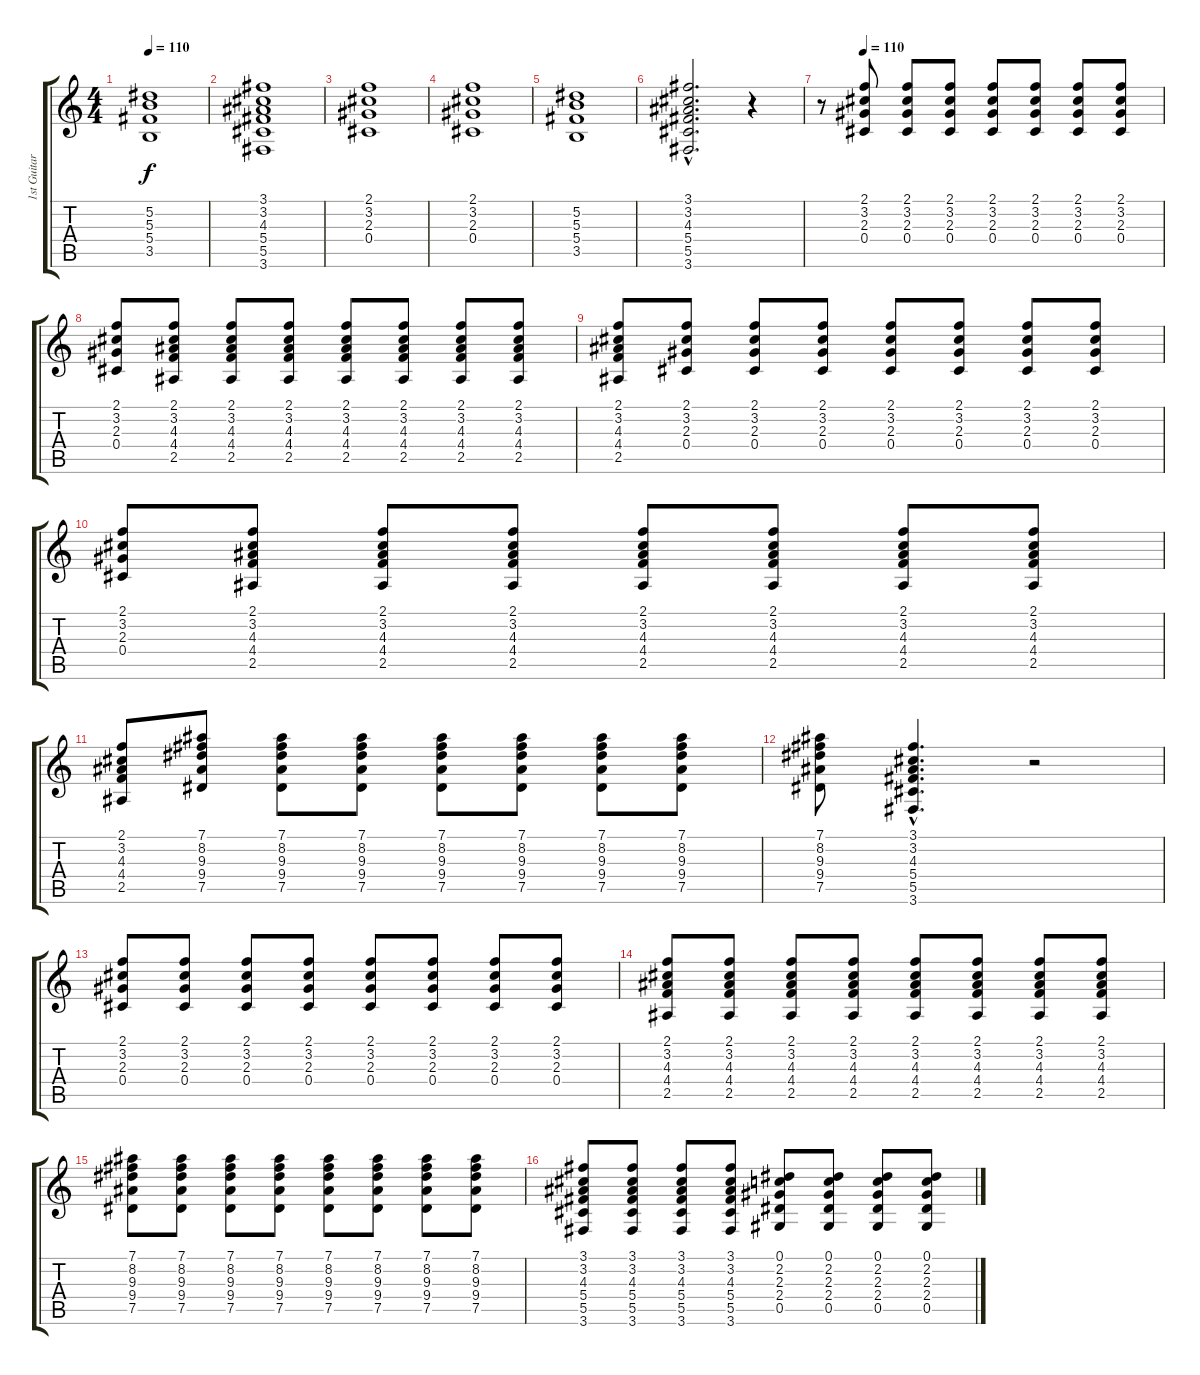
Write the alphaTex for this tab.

\track ("1st Guitar" "1st Guitar") {instrument distortionguitar}
\staff {score tabs}
\tuning (Eb4 Bb3 Gb3 Db3 Ab2 Eb2) {hide}
\ts (4 4)
\tempo 110
\clef g2
\ks c
(5.2 5.3 5.4 3.5).1{dy f} |
(3.1 3.2 4.3 5.4 5.5 3.6).1 |
(2.1 3.2 2.3 0.4).1 |
(2.1 3.2 2.3 0.4).1 |
(5.2 5.3 5.4 3.5).1 |
(3.1{hac} 3.2{hac} 4.3{hac} 5.4{hac} 5.5{hac} 3.6{hac}).2{d} r.4 |
\tempo (110 0.125)
r.8 (2.1 3.2 2.3 0.4).8{volume 9 instrument distortionguitar} (2.1 3.2 2.3 0.4).8 (2.1 3.2 2.3 0.4).8 (2.1 3.2 2.3 0.4).8 (2.1 3.2 2.3 0.4).8 (2.1 3.2 2.3 0.4).8 (2.1 3.2 2.3 0.4).8 |
(2.1 3.2 2.3 0.4).8 (2.1 3.2 4.3 4.4 2.5).8 (2.1 3.2 4.3 4.4 2.5).8 (2.1 3.2 4.3 4.4 2.5).8 (2.1 3.2 4.3 4.4 2.5).8 (2.1 3.2 4.3 4.4 2.5).8 (2.1 3.2 4.3 4.4 2.5).8 (2.1 3.2 4.3 4.4 2.5).8 |
(2.1 3.2 4.3 4.4 2.5).8 (2.1 3.2 2.3 0.4).8 (2.1 3.2 2.3 0.4).8 (2.1 3.2 2.3 0.4).8 (2.1 3.2 2.3 0.4).8 (2.1 3.2 2.3 0.4).8 (2.1 3.2 2.3 0.4).8 (2.1 3.2 2.3 0.4).8 |
(2.1 3.2 2.3 0.4).8 (2.1 3.2 4.3 4.4 2.5).8 (2.1 3.2 4.3 4.4 2.5).8 (2.1 3.2 4.3 4.4 2.5).8 (2.1 3.2 4.3 4.4 2.5).8 (2.1 3.2 4.3 4.4 2.5).8 (2.1 3.2 4.3 4.4 2.5).8 (2.1 3.2 4.3 4.4 2.5).8 |
(2.1 3.2 4.3 4.4 2.5).8 (7.1 8.2 9.3 9.4 7.5).8 (7.1 8.2 9.3 9.4 7.5).8 (7.1 8.2 9.3 9.4 7.5).8 (7.1 8.2 9.3 9.4 7.5).8 (7.1 8.2 9.3 9.4 7.5).8 (7.1 8.2 9.3 9.4 7.5).8 (7.1 8.2 9.3 9.4 7.5).8 |
(7.1 8.2 9.3 9.4 7.5).8 (3.1{hac} 3.2{hac} 4.3{hac} 5.4{hac} 5.5{hac} 3.6{hac}).4{d} r.2 |
(2.1 3.2 2.3 0.4).8 (2.1 3.2 2.3 0.4).8 (2.1 3.2 2.3 0.4).8 (2.1 3.2 2.3 0.4).8 (2.1 3.2 2.3 0.4).8 (2.1 3.2 2.3 0.4).8 (2.1 3.2 2.3 0.4).8 (2.1 3.2 2.3 0.4).8 |
(2.1 3.2 4.3 4.4 2.5).8 (2.1 3.2 4.3 4.4 2.5).8 (2.1 3.2 4.3 4.4 2.5).8 (2.1 3.2 4.3 4.4 2.5).8 (2.1 3.2 4.3 4.4 2.5).8 (2.1 3.2 4.3 4.4 2.5).8 (2.1 3.2 4.3 4.4 2.5).8 (2.1 3.2 4.3 4.4 2.5).8 |
(7.1 8.2 9.3 9.4 7.5).8 (7.1 8.2 9.3 9.4 7.5).8 (7.1 8.2 9.3 9.4 7.5).8 (7.1 8.2 9.3 9.4 7.5).8 (7.1 8.2 9.3 9.4 7.5).8 (7.1 8.2 9.3 9.4 7.5).8 (7.1 8.2 9.3 9.4 7.5).8 (7.1 8.2 9.3 9.4 7.5).8 |
(3.1 3.2 4.3 5.4 5.5 3.6).8 (3.1 3.2 4.3 5.4 5.5 3.6).8 (3.1 3.2 4.3 5.4 5.5 3.6).8 (3.1 3.2 4.3 5.4 5.5 3.6).8 (0.1 2.2 2.3 2.4 0.5).8 (0.1 2.2 2.3 2.4 0.5).8 (0.1 2.2 2.3 2.4 0.5).8 (0.1 2.2 2.3 2.4 0.5).8
